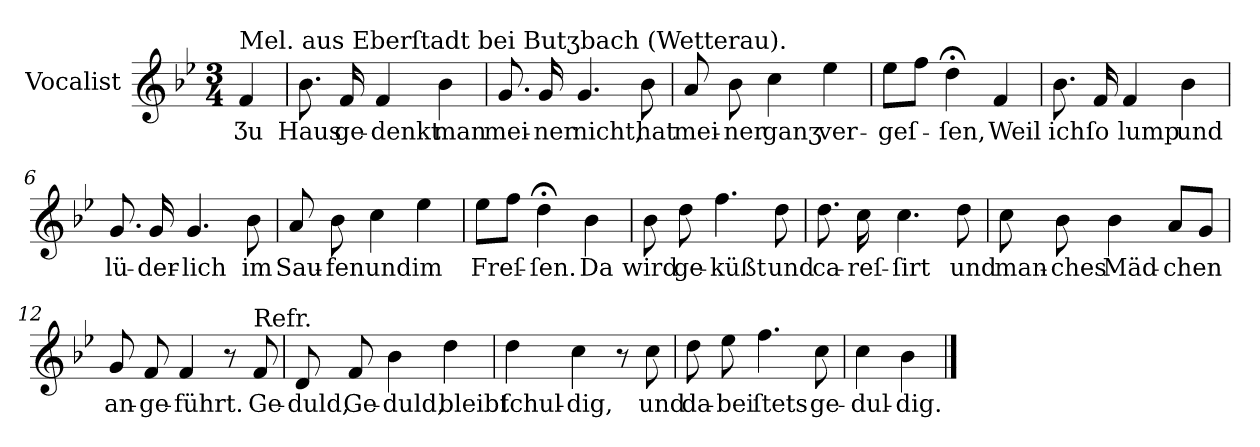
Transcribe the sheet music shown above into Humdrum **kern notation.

**kern	**text
*part1	*part1
*staff1	*staff1
*I"Vocalist	*
*k[b-e-]	*
*B-:	*
*M3/4	*
=	=
!LO:TX:a:t=Mel. aus Eberſtadt bei Butʒbach (Wetterau).	!
4f	Ʒu
=1	=1
8.b-	Haus
16f	ge-
4f	-denkt
4b-	man
=2	=2
8.g	mei-
16g	-ner
4.g	nicht,
8b-	hat
=3	=3
8a	mei-
8b-	-ner
4cc	ganʒ
4ee-	ver-
=4	=4
8ee-L	-geſ-
8ffJ	.
4dd;<	-ſen,
4f	Weil
=5	=5
8.b-	ich
16f	ſo
4f	lump
4b-	und
=6	=6
8.g	lü-
16g	-der-
4.g	-lich
8b-	im
=7	=7
8a	Sau-
8b-	-fen
4cc	und
4ee-	im
=8	=8
8ee-L	Freſ-
8ffJ	.
4dd;<	-ſen.
4b-	Da
=9	=9
8b-	wird
8dd	ge-
4.ff	-küßt
8dd	und
=10	=10
8.dd	ca-
16cc	-reſ-
4.cc	-ſirt
8dd	und
=11	=11
8cc	man-
8b-	-ches
4b-	Mäd-
8aL	-chen
8gJ	.
=12	=12
8g	an-
8f	-ge-
4f	-führt.
8r	.
!LO:TX:a:t=Refr.	!
8f	Ge-
=13	=13
8d	-duld,
8f	Ge-
4b-	-duld,
4dd	bleibt
=14	=14
4dd	ſchul-
4cc	-dig,
8r	.
8cc	und
=15	=15
8dd	da-
8ee-	-bei
4.ff	ſtets
8cc	ge-
=16	=16
4cc	-dul-
4b-	-dig.
==	==
*-	*-
